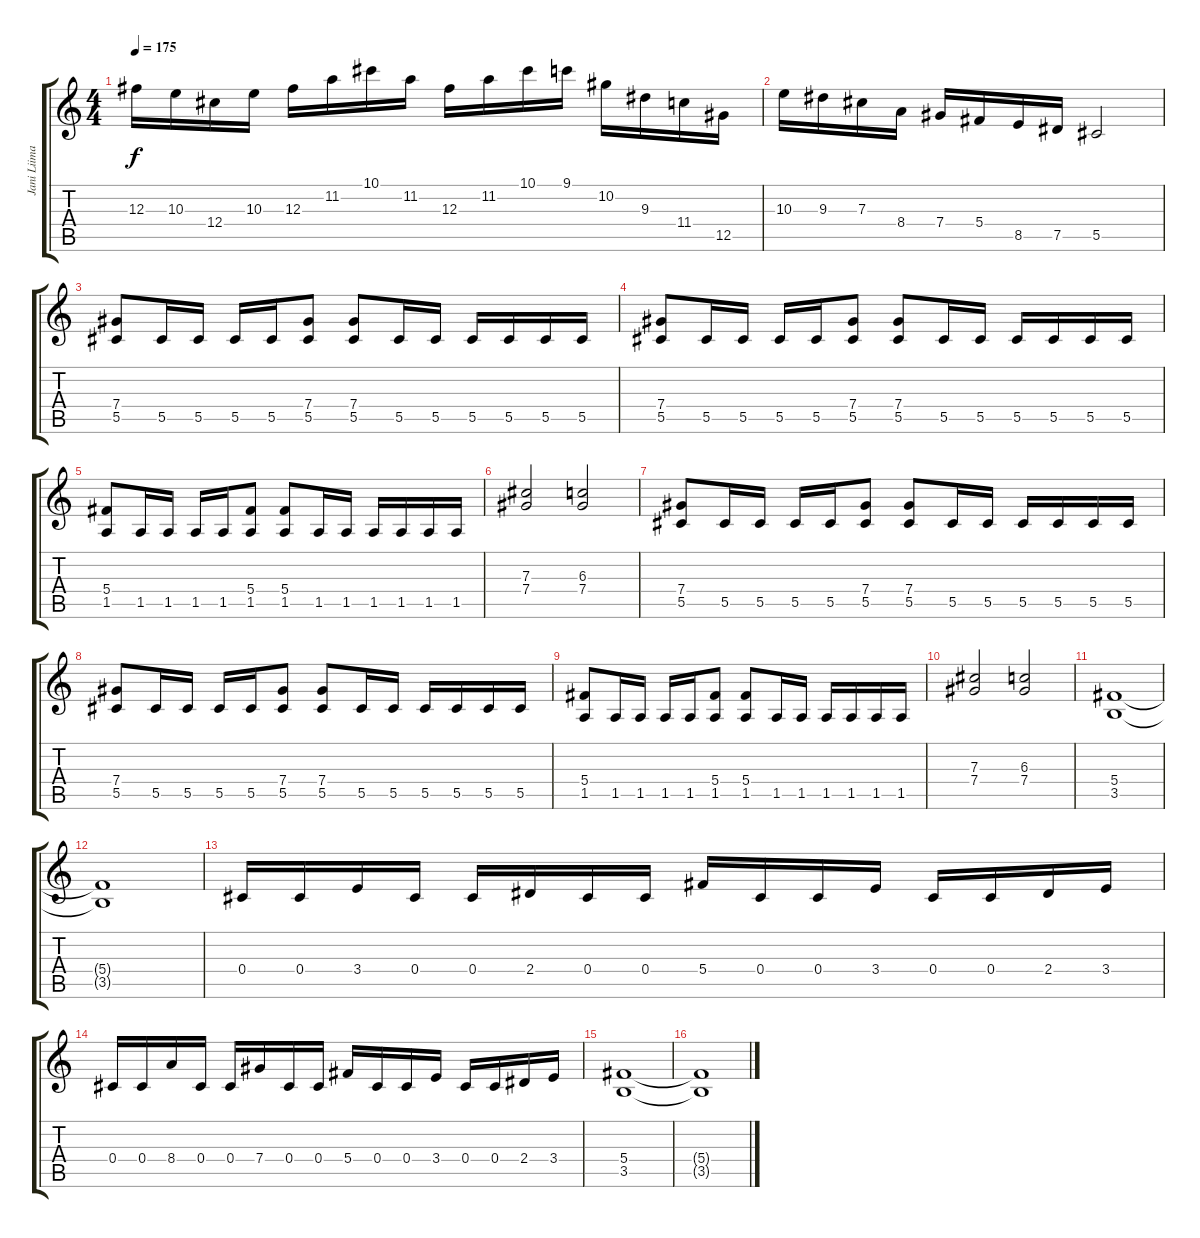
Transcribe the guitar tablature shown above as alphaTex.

\track ("Jani Liimatainen" "Jani Liima") {instrument distortionguitar}
\staff {score tabs}
\tuning (Eb4 Bb3 Gb3 Db3 Ab2 Eb2) {hide}
\ts (4 4)
\tempo 175
\clef g2
\ks c
12.3.16{dy f} 10.3.16 12.4.16 10.3.16 12.3.16 11.2.16 10.1.16 11.2.16 12.3.16 11.2.16 10.1.16 9.1.16 10.2.16 9.3.16 11.4.16 12.5.16 |
10.3.16 9.3.16 7.3.16 8.4.16 7.4.16 5.4.16 8.5.16 7.5.16 5.5.2 |
(7.4 5.5).8 5.5.16 5.5.16 5.5.16 5.5.16 (7.4 5.5).8 (7.4 5.5).8 5.5.16 5.5.16 5.5.16 5.5.16 5.5.16 5.5.16 |
(7.4 5.5).8 5.5.16 5.5.16 5.5.16 5.5.16 (7.4 5.5).8 (7.4 5.5).8 5.5.16 5.5.16 5.5.16 5.5.16 5.5.16 5.5.16 |
(5.4 1.5).8 1.5.16 1.5.16 1.5.16 1.5.16 (5.4 1.5).8 (5.4 1.5).8 1.5.16 1.5.16 1.5.16 1.5.16 1.5.16 1.5.16 |
(7.3 7.4).2 (6.3 7.4).2 |
(7.4 5.5).8 5.5.16 5.5.16 5.5.16 5.5.16 (7.4 5.5).8 (7.4 5.5).8 5.5.16 5.5.16 5.5.16 5.5.16 5.5.16 5.5.16 |
(7.4 5.5).8 5.5.16 5.5.16 5.5.16 5.5.16 (7.4 5.5).8 (7.4 5.5).8 5.5.16 5.5.16 5.5.16 5.5.16 5.5.16 5.5.16 |
(5.4 1.5).8 1.5.16 1.5.16 1.5.16 1.5.16 (5.4 1.5).8 (5.4 1.5).8 1.5.16 1.5.16 1.5.16 1.5.16 1.5.16 1.5.16 |
(7.3 7.4).2 (6.3 7.4).2 |
(5.4 3.5).1 |
(5.4{t} 3.5{t}).1 |
0.4.16 0.4.16 3.4.16 0.4.16 0.4.16 2.4.16 0.4.16 0.4.16 5.4.16 0.4.16 0.4.16 3.4.16 0.4.16 0.4.16 2.4.16 3.4.16 |
0.4.16 0.4.16 8.4.16 0.4.16 0.4.16 7.4.16 0.4.16 0.4.16 5.4.16 0.4.16 0.4.16 3.4.16 0.4.16 0.4.16 2.4.16 3.4.16 |
(5.4 3.5).1 |
(5.4{t} 3.5{t}).1
